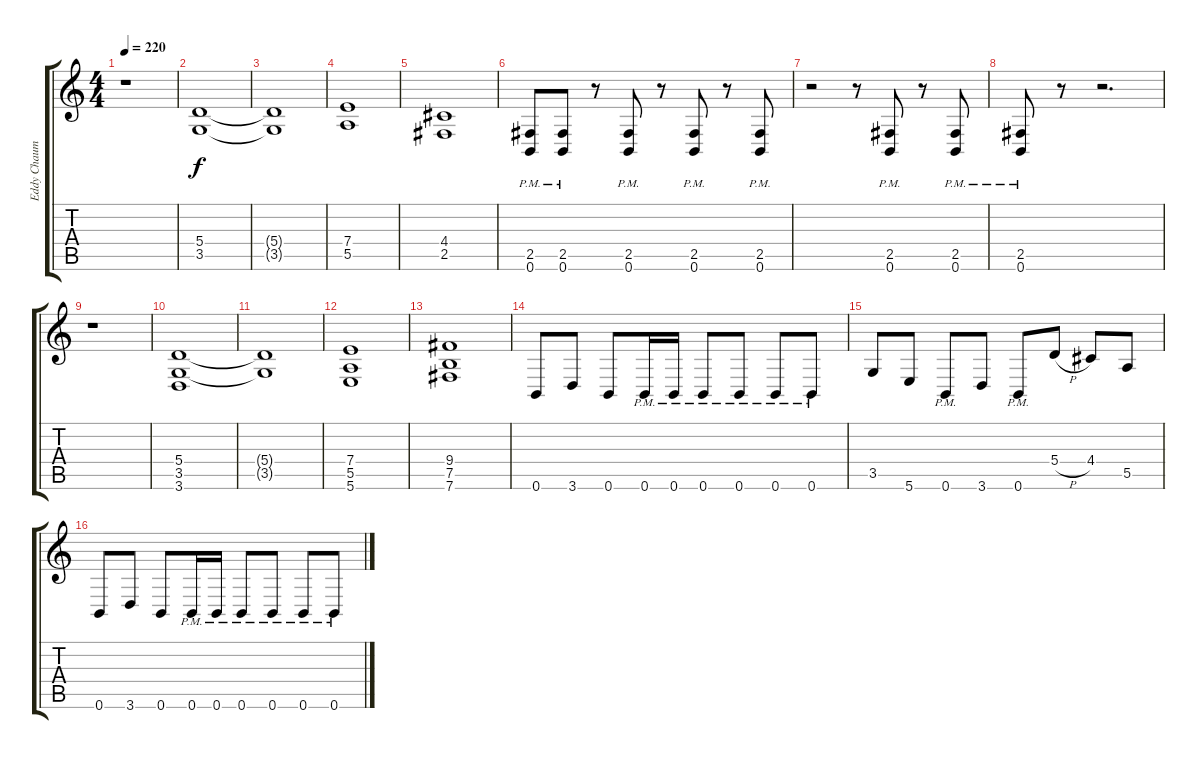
\track ("Eddy Chaumulot (Rythm)" "Eddy Chaum") {instrument distortionguitar}
\staff {score tabs}
\tuning (B3 Gb3 D3 A2 E2 B1) {hide}
\ts (4 4)
\tempo 220
\clef g2
\ks c
r.1{dy f} |
(5.4 3.5).1 |
(5.4{t} 3.5{t}).1 |
(7.4 5.5).1 |
(4.4 2.5).1 |
(2.5{pm} 0.6{pm}).8 (2.5{pm} 0.6{pm}).8 r.8 (2.5{pm} 0.6{pm}).8 r.8 (2.5{pm} 0.6{pm}).8 r.8 (2.5{pm} 0.6{pm}).8 |
r.2 r.8 (2.5{pm} 0.6{pm}).8 r.8 (2.5{pm} 0.6{pm}).8 |
(2.5{pm} 0.6{pm}).8 r.8 r.2{d} |
r.1 |
(5.4 3.5 3.6).1 |
(5.4{t} 3.5{t}).1 |
(7.4 5.5 5.6).1 |
(9.4 7.5 7.6).1 |
0.6.8 3.6.8 0.6.8 0.6{pm}.16 0.6{pm}.16 0.6{pm}.8 0.6{pm}.8 0.6{pm}.8 0.6{pm}.8 |
3.5.8 5.6.8 0.6{pm}.8 3.6.8 0.6{pm}.8 5.4{h}.8 4.4.8 5.5.8 |
0.6.8 3.6.8 0.6.8 0.6{pm}.16 0.6{pm}.16 0.6{pm}.8 0.6{pm}.8 0.6{pm}.8 0.6{pm}.8
